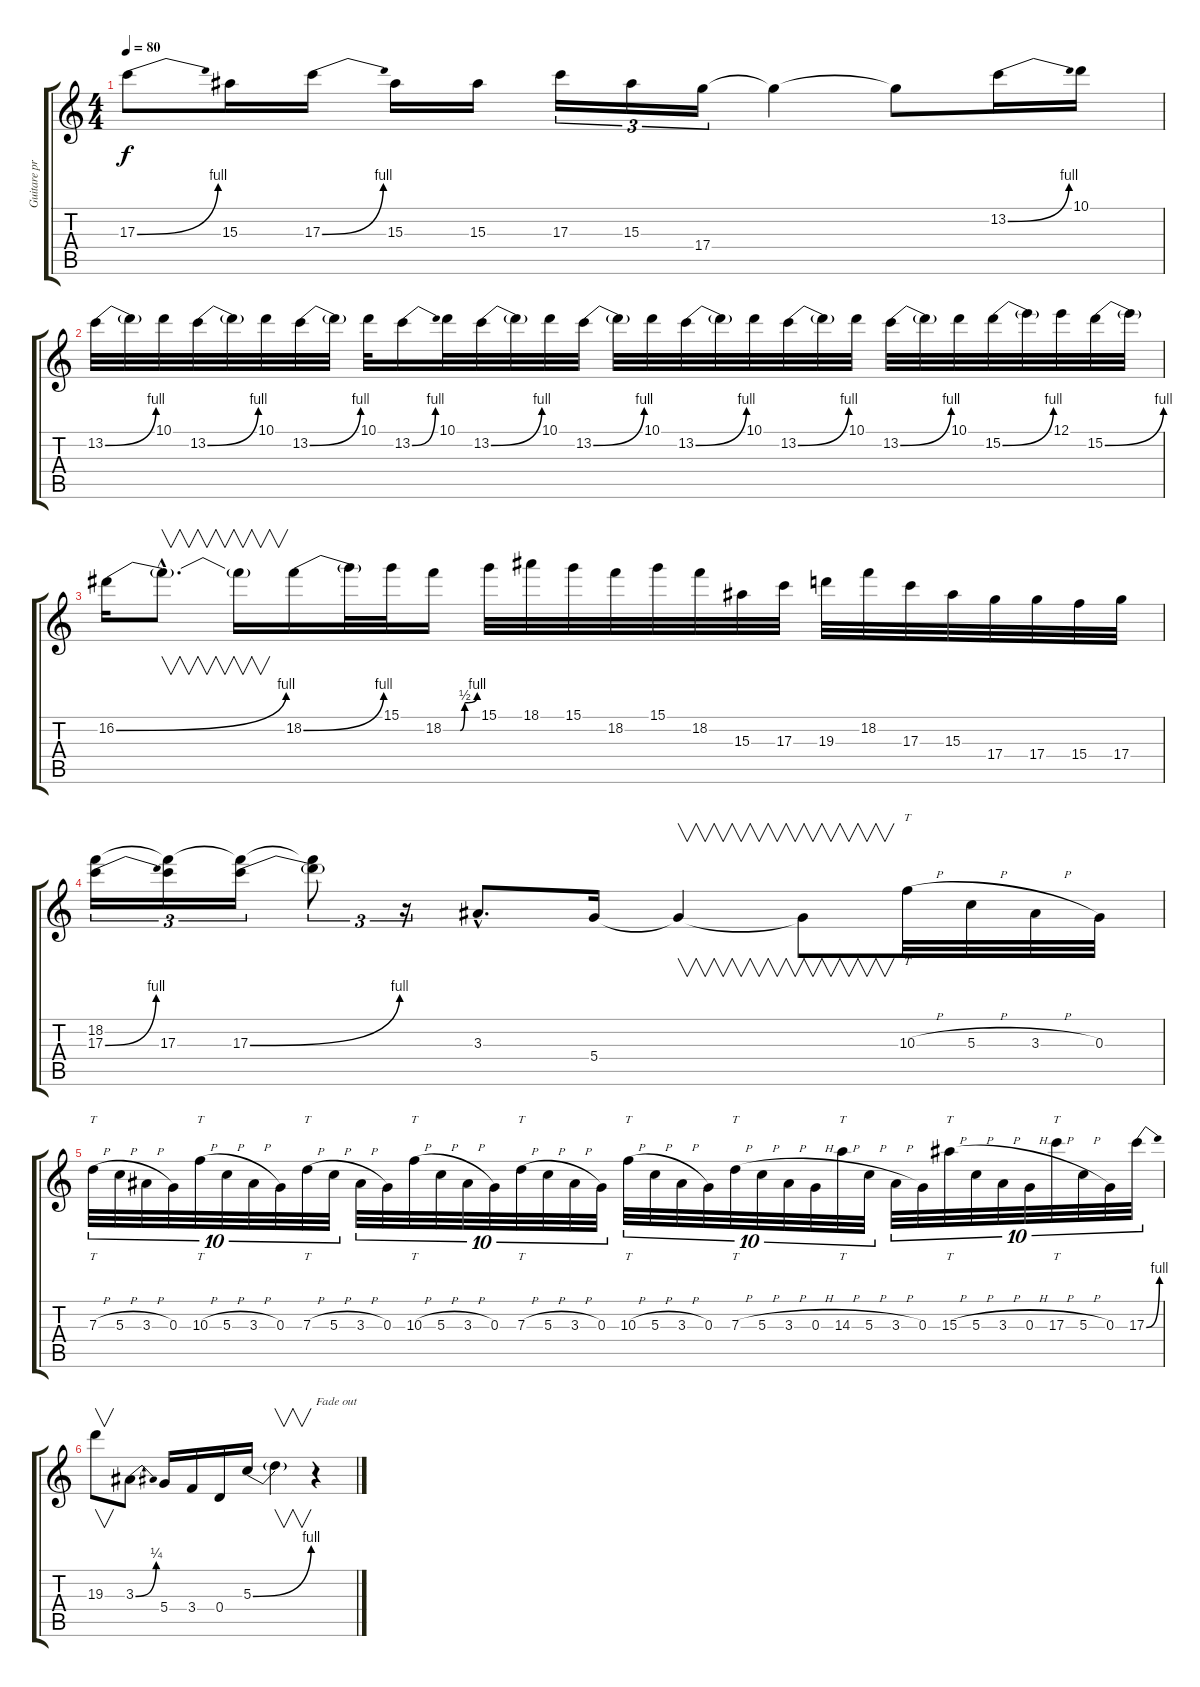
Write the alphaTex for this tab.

\track ("Guitare principale" "Guitare pr") {instrument overdrivenguitar}
\staff {score tabs}
\tuning (E4 B3 G3 D3 A2 E2) {hide}
\ts (4 4)
\tempo 80
\clef g2
\ks c
17.3{be (bend 0 0 60 4)}.8{dy f} 15.3.16 17.3{be (bend 0 0 60 4)}.16 15.3.16 15.3.16 17.3.16{tu (3 2)} 15.3.16{tu (3 2)} 17.4.16{tu (3 2)} 17.4{t}.4 17.4{t}.8 13.2{be (bend 0 0 60 4)}.16 10.1.16 |
13.2{be (bend 0 0 60 4)}.32 13.2{t}.32 10.1.32 13.2{be (bend 0 0 60 4)}.32 13.2{t}.32 10.1.32 13.2{be (bend 0 0 60 4)}.32 13.2{t}.32 10.1.32 13.2{be (bend 0 0 60 4)}.16 10.1.32 13.2{be (bend 0 0 60 4)}.32 13.2{t}.32 10.1.32 13.2{be (bend 0 0 60 4)}.32 13.2{t}.32 10.1.32 13.2{be (bend 0 0 60 4)}.32 13.2{t}.32 10.1.32 13.2{be (bend 0 0 60 4)}.32 13.2{t}.32 10.1.32 13.2{be (bend 0 0 60 4)}.32 13.2{t}.32 10.1.32 15.2{be (bend 0 0 60 4)}.32 15.2{t}.32 12.1.32 15.2{be (bend 0 0 60 4)}.32 15.2{t}.32 |
16.2{be (bend 0 0 60 4)}.16 16.2{hac t}.8{v d} 16.2{t}.16{v} 18.2{be (bend 0 0 60 4)}.16 18.2{t}.32 15.1.32 18.2{be (custom 0 0 30 0 38 2 40 2 44 2 60 4)}.16 15.1.32 18.1.32 15.1.32 18.2.32 15.1.32 18.2.32 15.3.32 17.3.32 19.3.32 18.2.32 17.3.32 15.3.32 17.4.32 17.4.32 15.4.32 17.4.32 |
(18.2 17.3{be (bend 0 0 60 4)}).16{tu (3 2)} (18.2{t} 17.3).16{tu (3 2)} (18.2{t} 17.3{be (bend 0 0 60 4)}).16{tu (3 2)} (18.2{t} 17.3{t}).8{tu (3 2)} r.16{tu (3 2)} 3.3{hac}.8{d} 5.4.16 5.4{t}.4{v} 5.4{t}.8{v} 10.3{h}.32{tt} 5.3{h}.32 3.3{h}.32 0.3.32 |
7.3{h}.32{tt tu (10 8)} 5.3{h}.32{tu (10 8)} 3.3{h}.32{tu (10 8)} 0.3.32{tu (10 8)} 10.3{h}.32{tt tu (10 8)} 5.3{h}.32{tu (10 8)} 3.3{h}.32{tu (10 8)} 0.3.32{tu (10 8)} 7.3{h}.32{tt tu (10 8)} 5.3{h}.32{tu (10 8)} 3.3{h}.32{tu (10 8)} 0.3.32{tu (10 8)} 10.3{h}.32{tt tu (10 8)} 5.3{h}.32{tu (10 8)} 3.3{h}.32{tu (10 8)} 0.3.32{tu (10 8)} 7.3{h}.32{tt tu (10 8)} 5.3{h}.32{tu (10 8)} 3.3{h}.32{tu (10 8)} 0.3.32{tu (10 8)} 10.3{h}.32{tt tu (10 8)} 5.3{h}.32{tu (10 8)} 3.3{h}.32{tu (10 8)} 0.3.32{tu (10 8)} 7.3{h}.32{tt tu (10 8)} 5.3{h}.32{tu (10 8)} 3.3{h}.32{tu (10 8)} 0.3{h}.32{tu (10 8)} 14.3{h}.32{tt tu (10 8)} 5.3{h}.32{tu (10 8)} 3.3{h}.32{tu (10 8)} 0.3.32{tu (10 8)} 15.3{h}.32{tt tu (10 8)} 5.3{h}.32{tu (10 8)} 3.3{h}.32{tu (10 8)} 0.3{h}.32{tu (10 8)} 17.3{h}.32{tt tu (10 8)} 5.3{h}.32{tu (10 8)} 0.3.32{tu (10 8)} 17.3{be (bend 0 0 60 4)}.32{tu (10 8)} |
19.3.8{v} 3.3{be (bend 0 0 60 1)}.8 5.4.16 3.4.16 0.4.16 5.3{be (bend 0 0 60 4)}.16 5.3{t}.4{v} r.4{txt "Fade out"}
